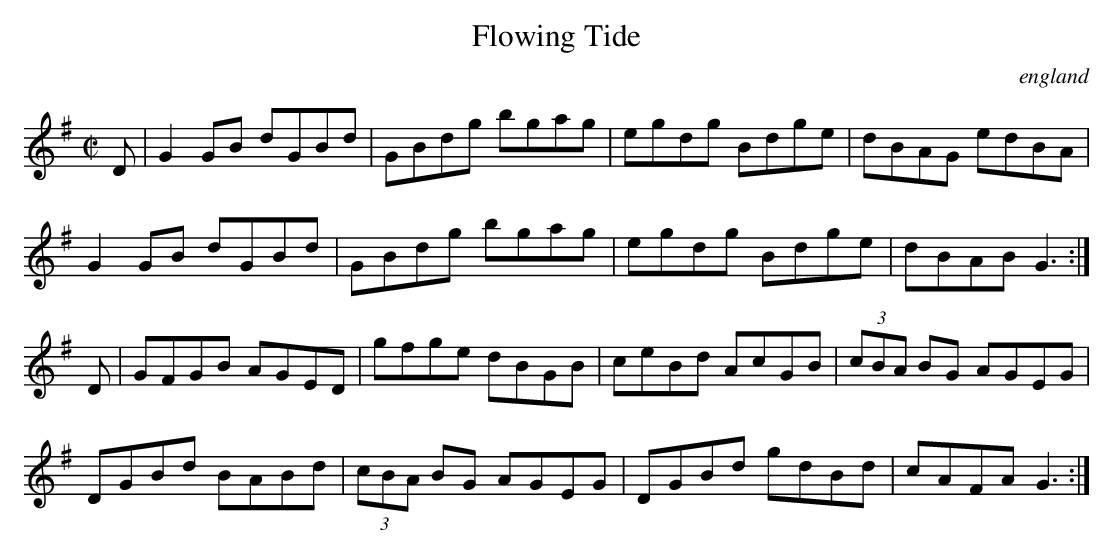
X:1
T:Flowing Tide
O:england
M:C|
L:1/8
K:G Major
D|G2 GB dGBd|GBdg bgag|egdg Bdge|dBAG edBA|
G2 GB dGBd|GBdg bgag|egdg Bdge|dBAB G3:|
D|GFGB AGED|gfge dBGB|ceBd AcGB|(3cBA BG AGEG|
DGBd BABd|(3cBA BG AGEG|DGBd gdBd|cAFA G3:|
